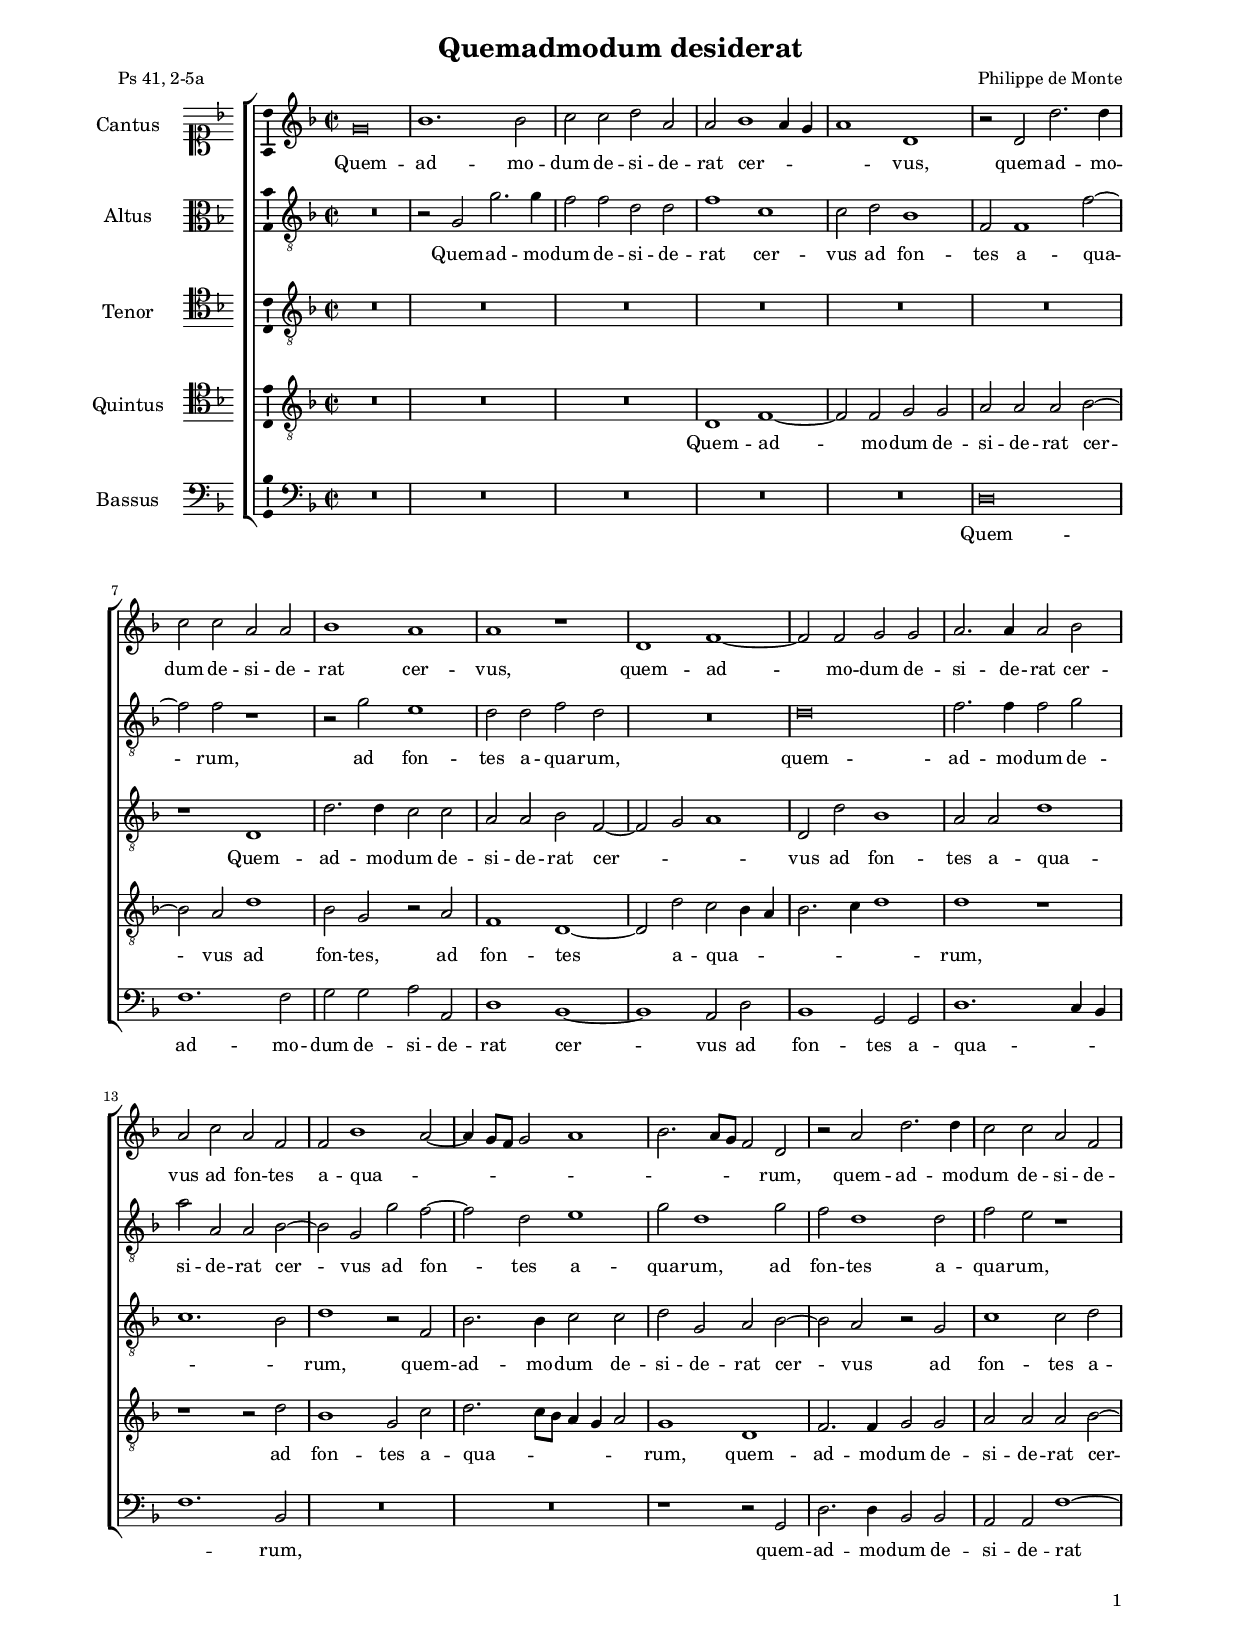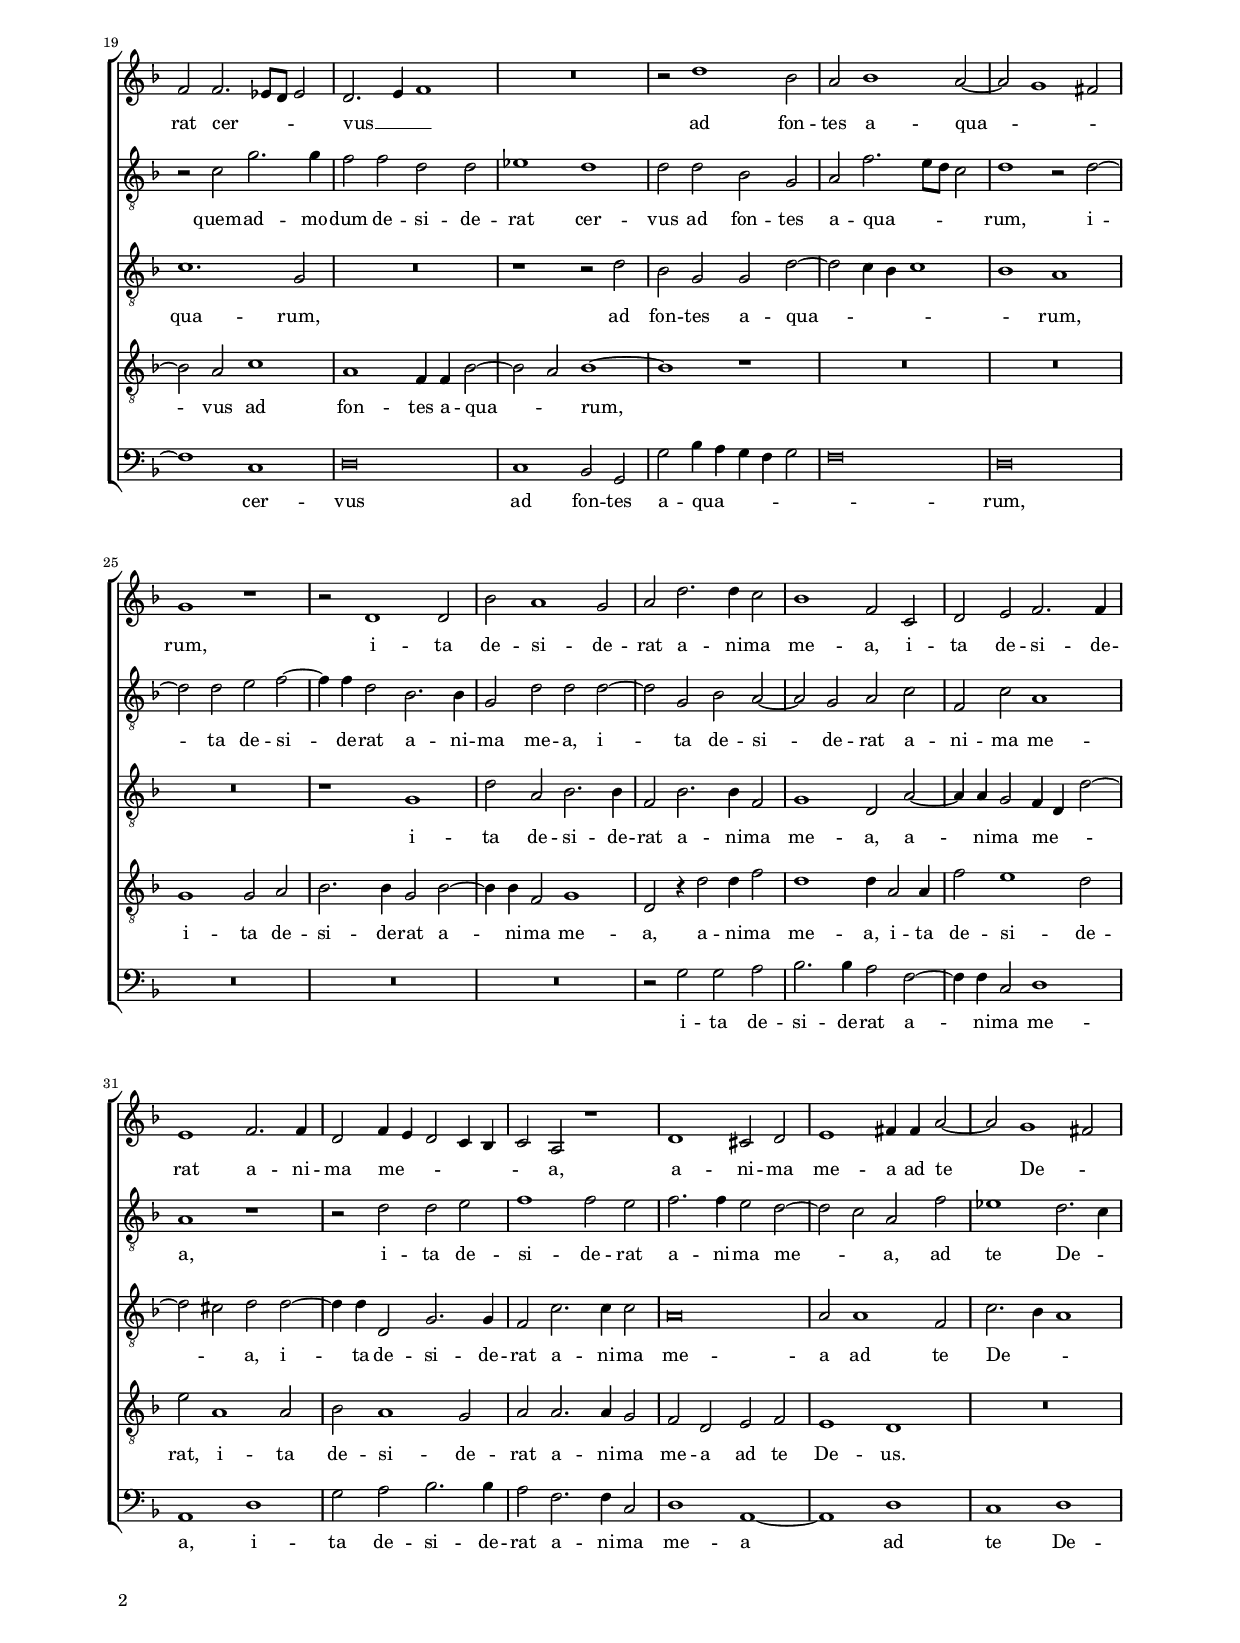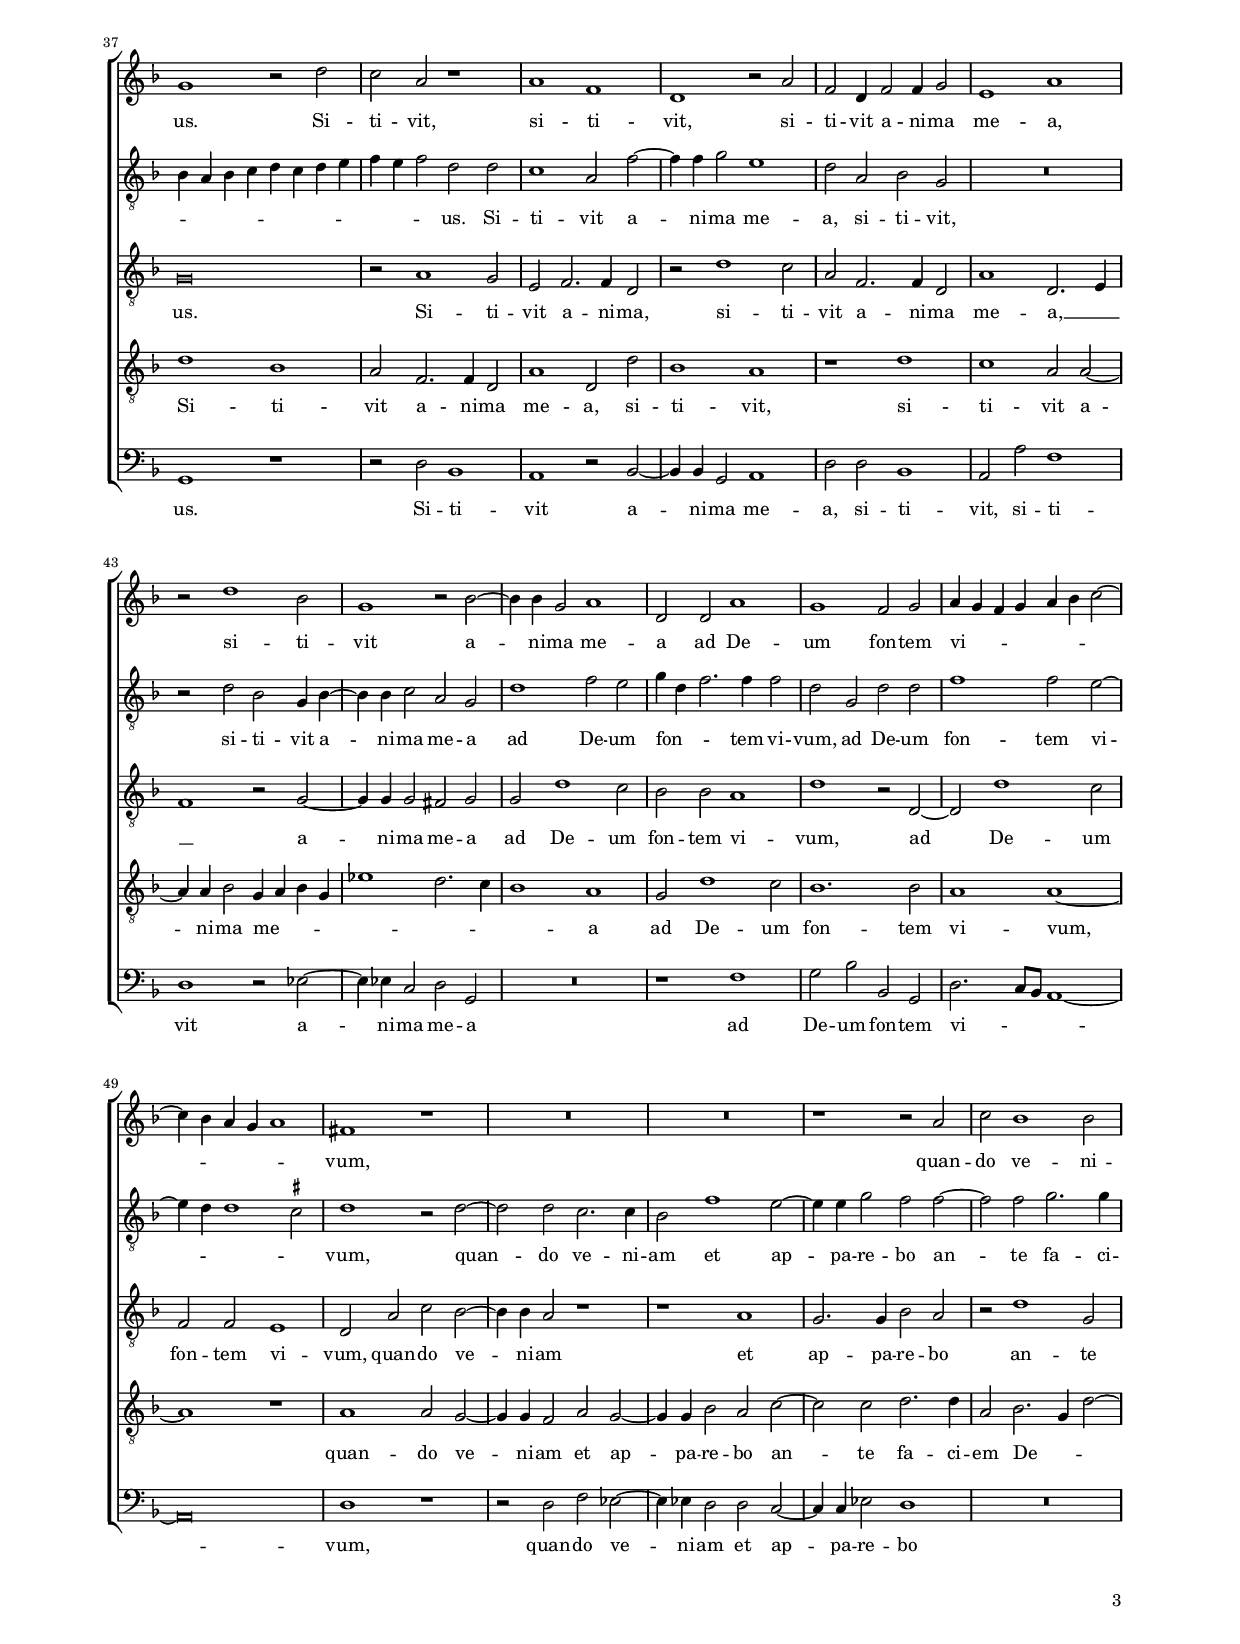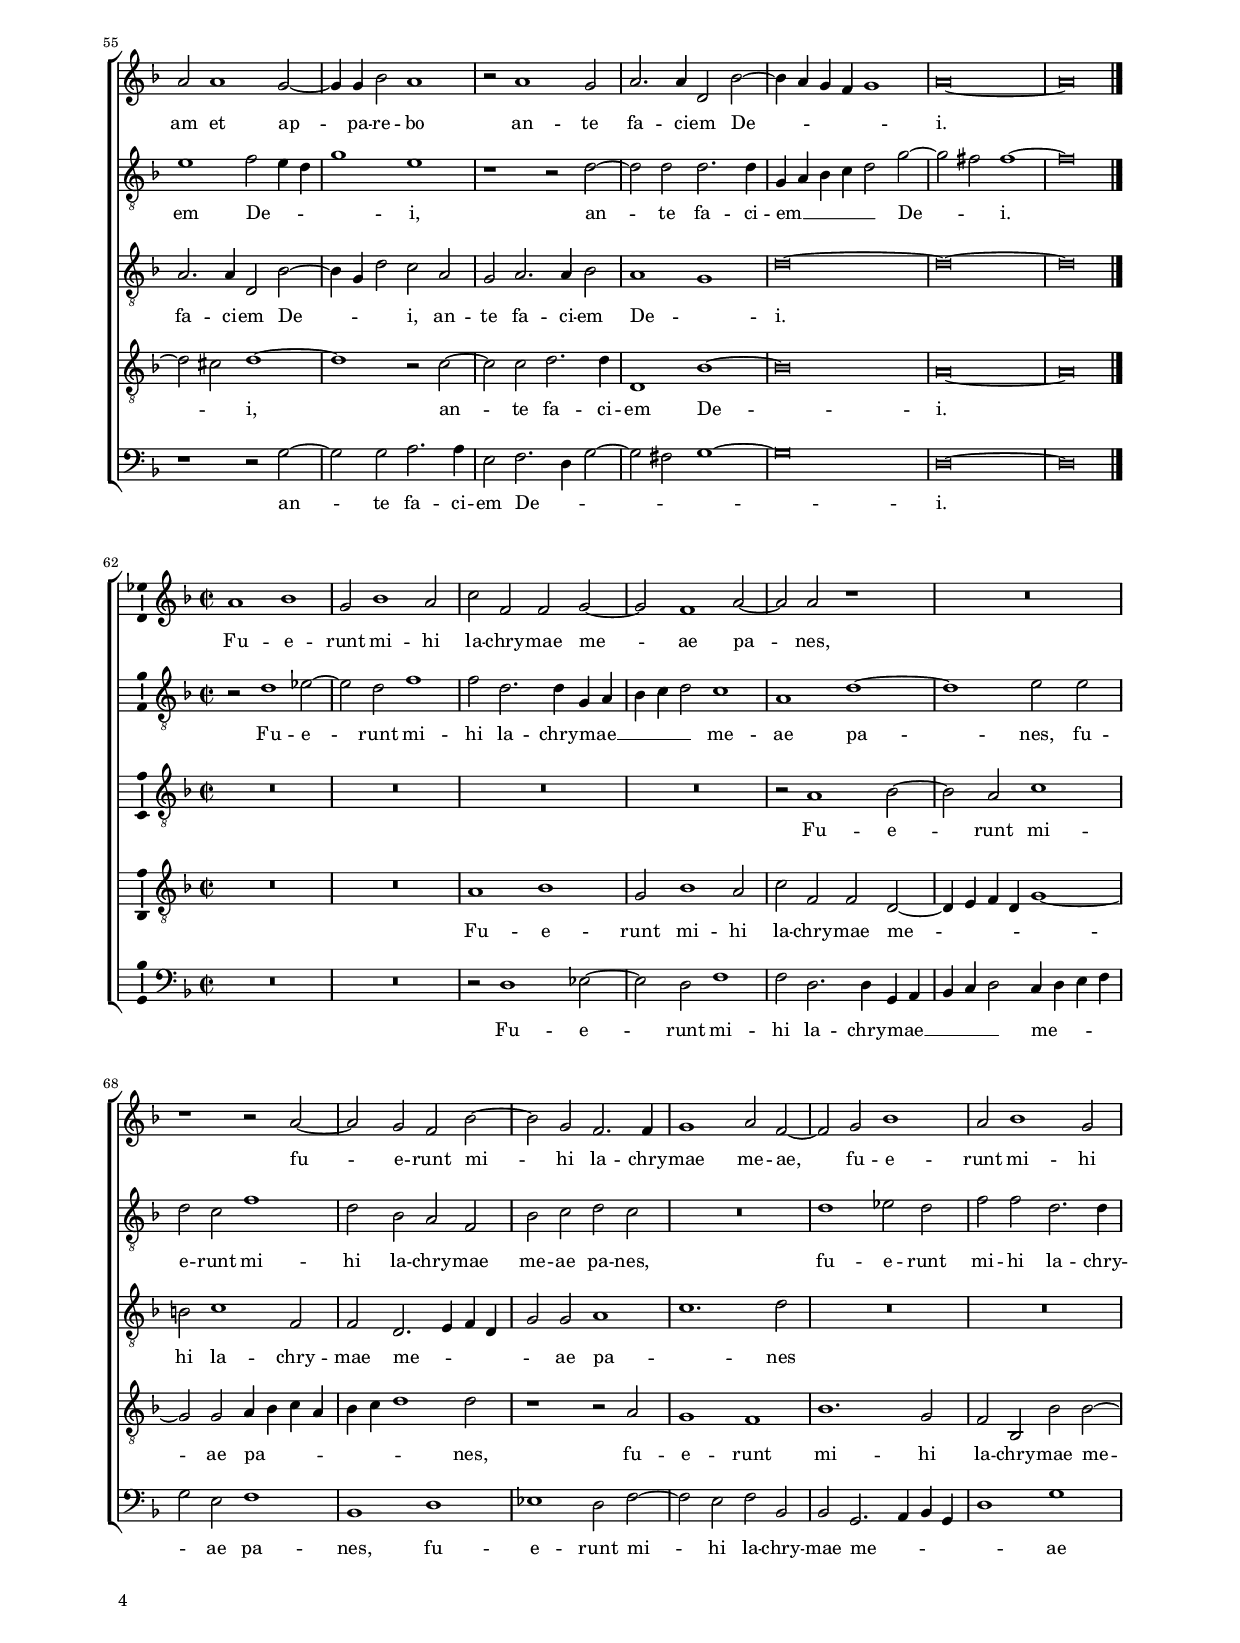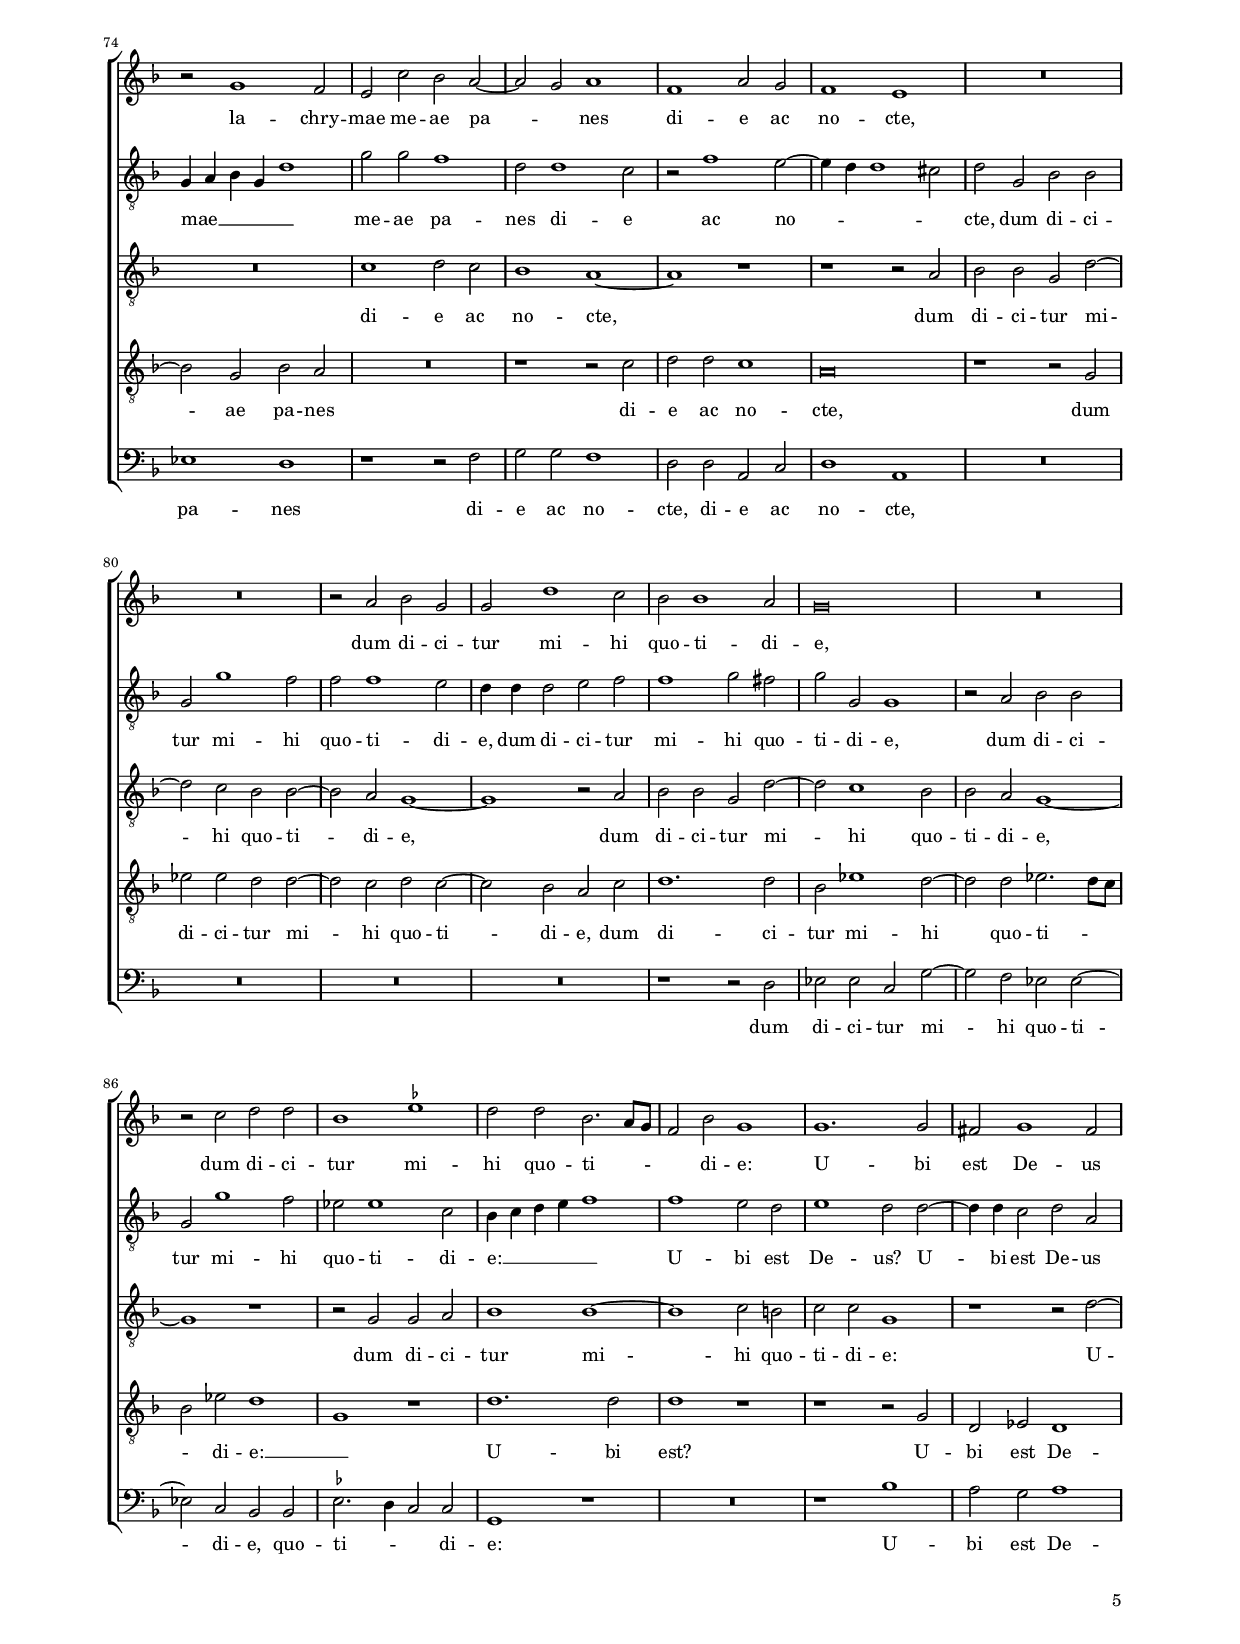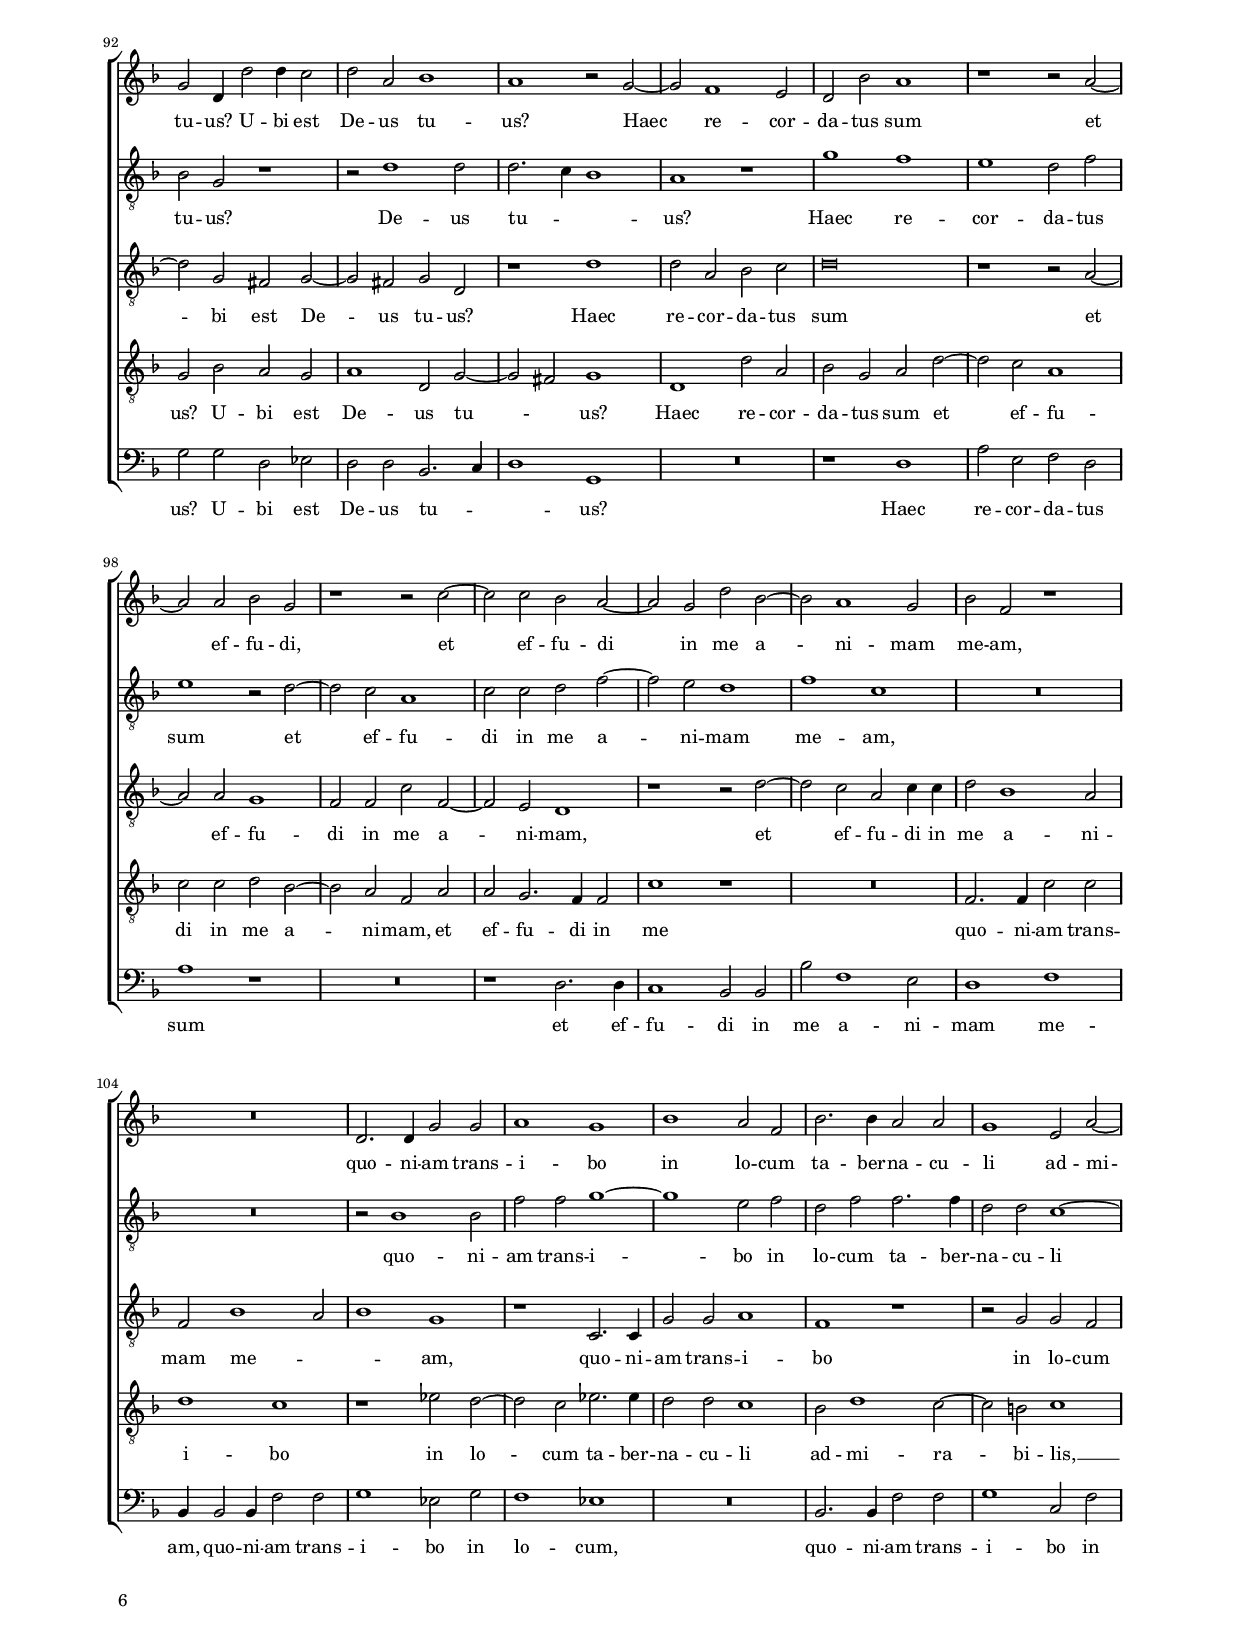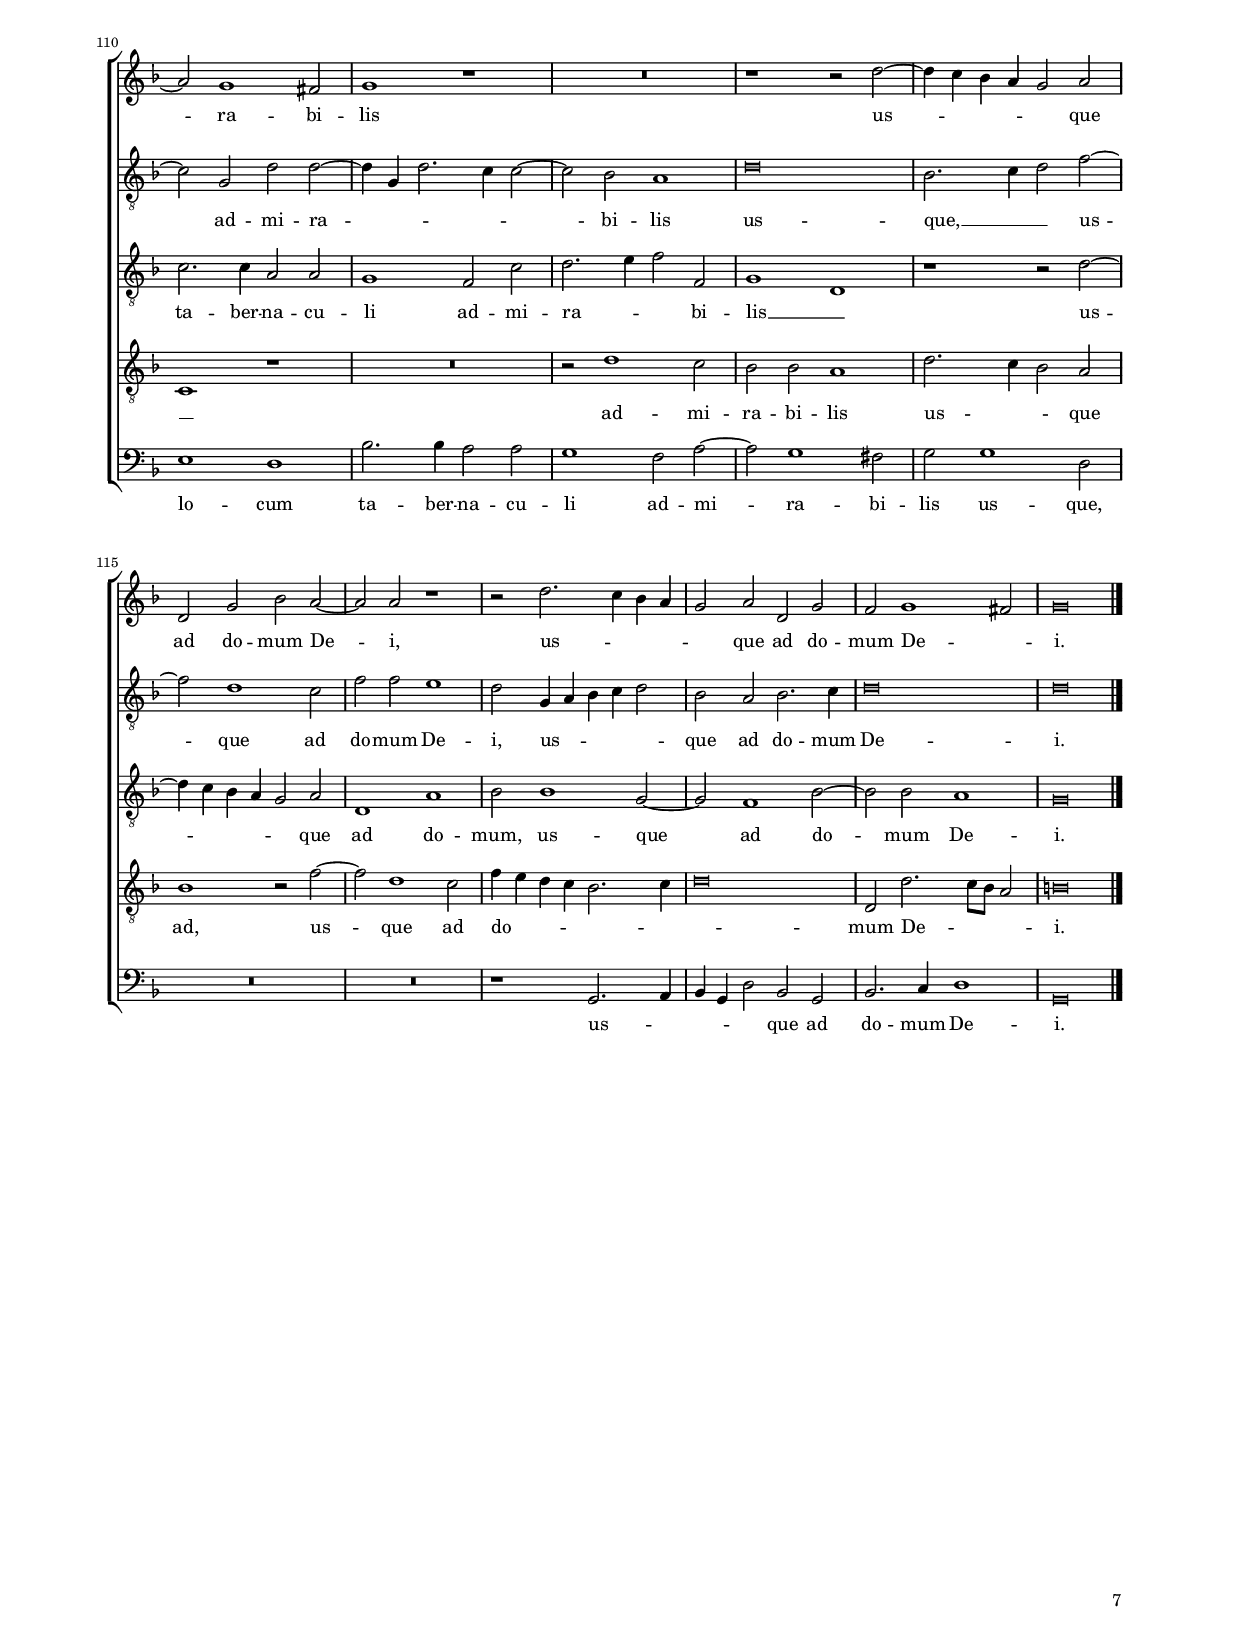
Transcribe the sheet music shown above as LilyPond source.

\header
{
	title="Quemadmodum desiderat"
	composer="Philippe de Monte"
	poet="Ps 41, 2-5a"
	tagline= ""
}

\version "2.24.2"
\include "deutsch.ly"
#(set-global-staff-size 15)
% #(set-default-paper-size "letter")
#(ly:set-option 'point-and-click #f)

	
	ficta = { \once \set suggestAccidentals = ##t }
	
	forget = #(define-music-function (music) (ly:music?) #{
		\accidentalStyle forget
		$music
		\accidentalStyle default
		#})
	


\paper
	{
	top-margin = 1.8 \cm
	bottom-margin = 1.2 \cm
	left-margin = 2 \cm
	right-margin = 2 \cm
	ragged-bottom = ##f
	ragged-last-bottom = ##t
	print-page-number = ##f
	score-system-spacing = #'((basic-distance . 16) (minimum-distance . 14) (padding . 5) (strechability . 150))
	system-system-spacing = #'((basic-distance . 16) (minimum-distance . 14) (padding . 5) (strechability . 150))
	oddFooterMarkup=\markup   \fill-line { "" \fromproperty #'page:page-number-string }
	evenFooterMarkup=\markup  \fill-line { \fromproperty #'page:page-number-string "" }
	last-bottom-spacing = #'((basic-distance . 12) (minimum-distance . 7) (padding . 4))
%	systems-per-page = 3
%	min-systems-per-page = 3
	}

global = {
	\key f \major
	\time 2/2 \set Score.measureLength = #(ly:make-moment 2/1)
	\skip 1*2*61 \bar "|."
	
	}
	

incipitcantus = \markup { \score {
	{
	\set Staff.instrumentName = \markup { \fontsize #1 "Cantus" }
	\key f \major
	\clef soprano
	s4 \bar ""
	}
	\layout  {
	raggedright = ##t
	indent = 1.8 \cm
	line-width = 2.5 \cm
	\context { \Staff \remove Time_signature_engraver }
	\override Staff.Clef.Y-extent = #'(0 . 0)
	}} \hspace #1 }
	  
	  
incipitaltus = \markup { \score {
	{
	\set Staff.instrumentName = \markup { \fontsize #1 "Altus" }
	\key f \major
	\clef alto
	s4 \bar ""
	}
	\layout  {
	raggedright = ##t
	indent = 1.8 \cm
	line-width = 2.5 \cm
	\context { \Staff \remove Time_signature_engraver }
	\override Staff.Clef.Y-extent = #'(0 . 0)
	}} \hspace #1 }


incipittenor = \markup { \score {
	{
	\set Staff.instrumentName = \markup { \fontsize #1 "Tenor" }
	\key f \major
	\clef tenor
	s4 \bar ""
	}
	\layout  {
	raggedright = ##t
	indent = 1.8 \cm
	line-width = 2.5 \cm
	\context { \Staff \remove Time_signature_engraver }
	\override Staff.Clef.Y-extent = #'(0 . 0)
	}} \hspace #1 }
	  
	  
incipitquintus = \markup { \score {
	{
	\set Staff.instrumentName = \markup { \fontsize #1 "Quintus" }
	\key f \major
	\clef tenor
	s4 \bar ""
	}
	\layout  {
	raggedright = ##t
	indent = 1.8 \cm
	line-width = 2.5 \cm
	\context { \Staff \remove Time_signature_engraver }
	\override Staff.Clef.Y-extent = #'(0 . 0)
	}} \hspace #1 }
	  
	  
incipitbassus = \markup { \score {
	{
	\set Staff.instrumentName = \markup { \fontsize #1 "Bassus" }
	\key f \major
	\clef bass
	s4 \bar ""
	}
	\layout  {
	raggedright = ##t
	indent = 1.8 \cm
	line-width = 2.5 \cm
	\context { \Staff \remove Time_signature_engraver }
	\override Staff.Clef.Y-extent = #'(0 . 0)
	}} \hspace #1 }


cantus =  \relative c''
	{
	g\breve
	b1. b2
	c2 c d a
	a2 b1 a4 g
%5
	a1 d, |
	r2 d d'2. d4
	c2 c a a
	b1 a
	a1 r
%10
	d,1 f~ |
	f2 f g g
	a2. a4 a2 b
	a2 c a f
	f2 b1 a2~
%15
	a4 g8 f g2 a1 |
	b2. a8 g f2 d
	r2 a' d2. d4
	c2 c a f
	f2 f2. es8 d es2
%20
	d2. e4 f1 |
	R\breve
	r2 d'1 b2
	a2 b1 a2~
	a2 g1 fis2
%25
	g1 r |
	r2 d1 d2
	b'2 a1 g2
	a2 d2. d4 c2
	b1 f2 c
%30
	d2 e f2. f4 |
	e1 f2. f4
	d2 f4 e d2 c4 b
	c2 a r1
	d1 cis2 d
%35
	e1 fis4 fis a2~ |
	a2 g1 fis2
	g1 r2 d'
	c2 a r1
	a1 f
%40
	d1 r2 a' |
	f2 d4 f2 f4 g2
	e1 a
	r2 d1 b2
	g1 r2 b~
%45
	b4 b g2 a1 |
	d,2 d a'1
	g1 f2 g
	a4 g f g a b c2~
	c4 b a g a1
%50
	fis1 r |
	R\breve
	R\breve
	r1 r2 a
	c2 b1 b2
%55
	a2 a1 g2~ |
	g4 g b2 a1
	r2 a1 g2
	a2. a4 d,2 b'~
	b4 a g f g1
%60
	a\breve~
	a\breve |
	}


altus =  \relative c'
	{
	R\breve
	r2 g g'2. g4
	f2 f d d
	f1 c
%5
	c2 d b1 |
	f2 f1 f'2~
	f2 f r1
	r2 g e1
	d2 d f d
%10
	R\breve |
	d\breve
	f2. f4 f2 g
	a2 a, a b~
	b2 g g' f~
%15
	f2 d e1 |
	g2 d1 g2
	f2 d1 d2
	f2 e r1
	r2 c g'2. g4
%20
	f2 f d d |
	es1 d
	d2 d b g
	a2 f'2. e8 d c2
	d1 r2 d~
%25
	d2 d e f~ |
	f4 f d2 b2. b4
	g2 d' d d~
	d2 g, b a~
	a2 g a c
%30
	f,2 c' a1 |
	a1 r
	r2 d d e
	f1 f2 e
	f2. f4 e2 d~
%35
	d2 c a f' |
	es1 d2. c4
	b4 a b c d c d e
	f4 e f2 d d
	c1 a2 f'~
%40
	f4 f g2 e1 |
	d2 a b g
	R\breve
	r2 d' b g4 b~
	b4 b c2 a g
%45
	d'1 f2 e |
	g4 d f2. f4 f2
	d2 g, d' d
	f1 f2 e~
	e4 d d1 \ficta cis2
%50
	d1 r2 d~ |
	d2 d c2. c4
	b2 f'1 e2~
	e4 e g2 f f~
	f2 f g2. g4
%55
	e1 f2 e4 d |
	g1 e
	r1 r2 d~
	d2 d d2. d4
	g,4 a b c d2 g~
%60
	g2 fis fis1~ |
	fis\breve |
	}


tenor =  \relative c'
	{
	R\breve
	R\breve
	R\breve
	R\breve
%5
	R\breve |
	R\breve
	r1 d,
	d'2. d4 c2 c
	a2 a b f~
%10
	f2 g a1 |
	d,2 d' b1
	a2 a d1
	c1. b2
	d1 r2 f,
%15
	b2. b4 c2 c |
	d2 g, a b~
	b2 a r g
	c1 c2 d
	c1. g2
%20
	R\breve |
	r1 r2 d'
	b2 g g d'~
	d2 c4 b c1
	b1 a
%25
	R\breve |
	r1 g
	d'2 a b2. b4
	f2 b2. b4 f2
	g1 d2 a'~
%30
	a4 a g2 f4 d d'2~ |
	d2 cis d d~
	d4 d d,2 g2. g4
	f2 c'2. c4 c2
	a\breve
%35
	a2 a1 f2 |
	c'2. b4 a1
	g\breve
	r2 a1 g2
	e2 f2. f4 d2
%40
	r2 d'1 c2 |
	a2 f2. f4 d2
	a'1 d,2. e4
	f1 r2 g~
	g4 g g2 fis g
%45
	g2 d'1 c2 |
	b2 b a1
	d1 r2 d,~
	d2 d'1 c2
	f,2 f e1
%50
	d2 a' c b~ |
	b4 b a2 r1
	r1 a
	g2. g4 b2 a
	r2 d1 g,2
%55
	a2. a4 d,2 b'~ |
	b4 g d'2 c a
	g2 a2. a4 b2
	a1 g
	d'\breve~
%60
	d\breve~ |
	d\breve |
	}


quintus  =  \relative c'
	{
	R\breve
	R\breve
	R\breve
	d,1 f~
%5
	f2 f g g |
	a2 a a b~
	b2 a d1
	b2 g r a
	f1 d~
%10
	d2 d' c b4 a |
	b2. c4 d1
	d1 r
	r1 r2 d
	b1 g2 c
%15
	d2. c8 b a4 g a2 |
	g1 d
	f2. f4 g2 g
	a2 a a b~
	b2 a c1
%20
	a1 f4 f b2~ |
	b2 a b1~
	b1 r
	R\breve
	R\breve
%25
	g1 g2 a |
	b2. b4 g2 b~
	b4 b f2 g1
	d2 r4 d'2 d4 f2
	d1 d4 a2 a4
%30
	f'2 e1 d2 |
	e2 a,1 a2
	b2 a1 g2
	a2 a2. a4 g2
	f2 d e f
%35
	e1 d |
	R\breve
	d'1 b
	a2 f2. f4 d2
	a'1 d,2 d'
%40
	b1 a |
	r1 d
	c1 a2 a~
	a4 a b2 g4 a b g
	es'1 d2. c4
%45
	b1 a |
	g2 d'1 c2
	b1. b2
	a1 a~
	a1 r
%50
	a1 a2 g~ |
	g4 g f2 a g~
	g4 g b2 a c~
	c2 c d2. d4
	a2 b2. g4 d'2~
%55
	d2 cis d1~ |
	d1 r2 c~
	c2 c d2. d4
	d,1 b'~
	b\breve
%60
	a\breve~ |
	a\breve |
	}


bassus  =  \relative c
	{
	R\breve
	R\breve
	R\breve
	R\breve
%5
	R\breve |
	d\breve
	f1. f2
	g2 g a a,
	d1 b~
%10
	b1 a2 d |
	b1 g2 g
	d'1. c4 b
	f'1. b,2
	R\breve
%15
	R\breve |
	r1 r2 g
	d'2. d4 b2 b
	a2 a f'1~
	f1 c
%20
	d\breve |
	c1 b2 g
	g'2 b4 a g f g2
	f\breve
	d\breve
%25
	R\breve |
	R\breve
	R\breve
	r2 g g a
	b2. b4 a2 f~
%30
	f4 f c2 d1 |
	a1 d
	g2 a b2. b4
	a2 f2. f4 c2
	d1 a~
%35
	a1 d |
	c1 d
	g,1 r
	r2 d' b1
	a1 r2 b~
%40
	b4 b g2 a1 |
	d2 d b1
	a2 a' f1
	d1 r2 es~
	es4 es c2 d g,
%45
	R\breve |
	r1 f'
	g2 b b, g
	d'2. c8 b a1~
	a\breve
%50
	d1 r |
	r2 d f es~
	es4 es d2 d c~
	c4 c es2 d1
	R\breve
%55
	r1 r2 g~ |
	g2 g a2. a4
	e2 f2. d4 g2~
	g2 fis g1~
	g\breve
%60
	d\breve~
	d\breve |
	}


lyricscantus = \lyricmode {
	Quem -- ad -- mo -- dum de -- si -- de -- rat cer -- _ _ _ vus,
	quem -- ad -- mo -- dum de -- si -- de -- rat cer -- vus,
	quem -- ad -- mo -- dum de -- si -- de -- rat cer -- vus
	ad fon -- tes a -- qua -- _ _ _ _ _ _ _ _ _ rum,
	quem -- ad -- mo -- dum de -- si -- de -- rat cer -- _ _ _ vus __ _ _
	ad fon -- tes a -- qua -- _ _ rum,
	i -- ta de -- si -- de -- rat a -- ni -- ma me -- a,
	i -- ta de -- si -- de -- rat a -- ni -- ma me -- _ _ _ _ _ a,
	a -- ni -- ma me -- a
	ad te De -- _ us.
	Si -- ti -- vit,
	si -- ti -- vit,
	si -- ti -- vit a -- ni -- ma me -- a,
	si -- ti -- vit a -- ni -- ma me -- a
	ad De -- um fon -- tem vi -- _ _ _ _ _ _ _ _ _ _ vum,
	quan -- do ve -- ni -- am et ap -- pa -- re -- bo an -- te fa -- ci -- em De -- _ _ _ _ i.
	}


lyricsaltus = \lyricmode {
	Quem -- ad -- mo -- dum de -- si -- de -- rat cer -- vus ad fon -- tes a -- qua -- rum,
	ad fon -- tes a -- qua -- rum,
	quem -- ad -- mo -- dum de -- si -- de -- rat cer -- vus ad fon -- tes a -- qua -- rum,
	ad fon -- tes a -- qua -- rum,
	quem -- ad -- mo -- dum de -- si -- de -- rat cer -- vus ad fon -- tes a -- qua -- _ _ _ rum,
	i -- ta de -- si -- de -- rat a -- ni -- ma me -- a,
	i -- ta de -- si -- de -- rat a -- ni -- ma me -- a,
	i -- ta de -- si -- de -- rat a -- ni -- ma me -- _ a,
	ad te De -- _ _ _ _ _ _ _ _ _ _ _ _ us.
	Si -- ti -- vit a -- ni -- ma me -- a,
	si -- ti -- vit,
	si -- ti -- vit a -- ni -- ma me -- a
	ad De -- um fon -- _ _ tem vi -- vum,
	ad De -- um fon -- tem vi -- _ _ _ vum,
	quan -- do ve -- ni -- am et ap -- pa -- re -- bo an -- te fa -- ci -- em De -- _ _ _ i,
	an -- te fa -- ci -- em __ _ _ _ _ De -- _ i.
	}


lyricstenor = \lyricmode {
	Quem -- ad -- mo -- dum de -- si -- de -- rat cer -- _ _ vus ad fon -- tes a -- qua -- _ _ rum,
	quem -- ad -- mo -- dum de -- si -- de -- rat cer -- vus ad fon -- tes a -- qua -- rum,
	ad fon -- tes a -- qua -- _ _ _ _ rum,
	i -- ta de -- si -- de -- rat a -- ni -- ma me -- a,
	a -- ni -- ma me -- _ _ _ a,
	i -- ta de -- si -- de -- rat a -- ni -- ma me -- a
	ad te De -- _ _ us.
	Si -- ti -- vit a -- ni -- ma,
	si -- ti -- vit a -- ni -- ma me -- a, __ _ _ 
	a -- ni -- ma me -- a
	ad De -- um fon -- tem vi -- vum,
	ad De -- um fon -- tem vi -- vum,
	quan -- do ve -- ni -- am et ap -- pa -- re -- bo an -- te fa -- ci -- em De -- _ _ i,
	an -- te fa -- ci -- em De -- _ i.
	}


lyricsquintus = \lyricmode {
	Quem -- ad -- mo -- dum de -- si -- de -- rat cer -- vus ad fon -- tes,
	ad fon -- tes a -- qua -- _ _ _ _ _ rum,
	ad fon -- tes a -- qua -- _ _ _ _ _ rum,
	quem -- ad -- mo -- dum de -- si -- de -- rat cer -- vus ad fon -- tes a -- qua -- _ rum,
	i -- ta de -- si -- de -- rat a -- ni -- ma me -- a,
	a -- ni -- ma me -- a,
	i -- ta de -- si -- de -- rat,
	i -- ta de -- si -- de -- rat
	a -- ni -- ma me -- a
	ad te De -- us.
	Si -- ti -- vit a -- ni -- ma me -- a,
	si -- ti -- vit,
	si -- ti -- vit a -- ni -- ma me -- _ _ _ _ _ _ _ a
	ad De -- um fon -- tem vi -- vum,
	quan -- do ve -- ni -- am et ap -- pa -- re -- bo an -- te fa -- ci -- em De -- _ _ _ i,
	an -- te fa -- ci -- em De -- i.
	}


lyricsbassus = \lyricmode {
	Quem -- ad -- mo -- dum de -- si -- de -- rat cer -- vus ad fon -- tes a -- qua -- _ _ _ rum,
	quem -- ad -- mo -- dum de -- si -- de -- rat cer -- vus ad fon -- tes a -- qua -- _ _ _ _ _ rum,
	i -- ta de -- si -- de -- rat a -- ni -- ma me -- a,
	i -- ta de -- si -- de -- rat a -- ni -- ma me -- a
	ad te De -- us.
	Si -- ti -- vit a -- ni -- ma me -- a,
	si -- ti -- vit,
	si -- ti -- vit a -- ni -- ma me -- a
	ad De -- um fon -- tem vi -- _ _ _ vum,
	quan -- do ve -- ni -- am et ap -- pa -- re -- bo an -- te fa -- ci -- em De -- _ _ _ _ i.
	}


\score
{  
	\transpose c c {
	\new ChoirStaff \with { \override StaffGrouper.staff-staff-spacing.basic-distance = #12 }
	<<

	\new Staff << \global
	\new Voice="v1" {
		\set Staff.instrumentName=\incipitcantus
		\set Staff.midiInstrument = "reed organ"
		\clef violin
		\cantus }
	\new Lyrics \lyricsto "v1" {\lyricscantus }
	>>


	\new Staff << \global
	\new Voice="v2" {
		\set Staff.instrumentName=\incipitaltus
		\set Staff.midiInstrument = "reed organ"
		\clef "G_8" % violin
		\altus}
	\new Lyrics \lyricsto "v2" {\lyricsaltus }
	>>


	\new Staff << \global
	\new Voice="v3" {
		\set Staff.instrumentName=\incipittenor
		\set Staff.midiInstrument = "reed organ"
		\clef "G_8"
		\tenor }
	\new Lyrics \lyricsto "v3" {\lyricstenor }
	>>


	\new Staff << \global
	\new Voice="v5" {
		\set Staff.instrumentName=\incipitquintus
		\set Staff.midiInstrument = "reed organ"
		\clef "G_8"
		\quintus}
	\new Lyrics \lyricsto "v5" {\lyricsquintus }
	>>


	\new Staff << \global
	\new Voice="v4" {
		\set Staff.instrumentName=\incipitbassus
		\set Staff.midiInstrument = "reed organ"
		\clef bass
		\bassus }
	\new Lyrics \lyricsto "v4" {\lyricsbassus}
	>>

	>>
	} % transpose

	\layout
	{
	indent = 2.3 \cm
	\context { \Lyrics \override VerticalAxisGroup.nonstaff-relatedstaff-spacing.padding = #1.4 }
%	\context { \Lyrics \override LyricText.font-size = #1 }
	\context { \Staff \consists Ambitus_engraver }
	\context { \Score \override BarNumber.padding = #2 }
	\context { \Voice \override NoteHead.style = #'baroque }
	}


\midi
	{
	\tempo 2 = 90
	}

}

%%%%%%%%%%%%%%%%%%%%  SECUNDA PARS %%%%%%%%%%%%%%%%%%%%


global = {
	\key f \major
	\time 2/2 \set Score.measureLength = #(ly:make-moment 2/1)
	\set Score.currentBarNumber = #62
	\skip 1*2*59 \bar "|."
	}


cantus =  \relative c''
	{
	a1 b
	g2 b1 a2
	c2 f, f g~
	g2 f1 a2~
%5
	a2 a r1 |
	R\breve
	r1 r2 a~
	a2 g f b~
	b2 g f2. f4
%10
	g1 a2 f~ |
	f2 g b1
	a2 b1 g2
	r2 g1 f2
	e2 c' b a~
%15
	a2 g a1 |
	f1 a2 g
	f1 e
	R\breve
	R\breve
%20
	r2 a b g |
	g2 d'1 c2
	b2 b1 a2
	g\breve
	R\breve
%25
	r2 c d d |
	b1 \ficta es
	d2 d b2. a8 g
	f2 b g1
	g1. g2
%30
	fis2 g1 fis2 |
	g2 d4 d'2 d4 c2
	d2 a b1
	a1 r2 g~
	g2 f1 e2
%35
	d2 b' a1 |
	r1 r2 a~
	a2 a b g
	r1 r2 c~
	c2 c b a~
%40
	a2 g d' b~ |
	b2 a1 g2
	b2 f r1
	R\breve
	d2. d4 g2 g
%45
	a1 g |
	b1 a2 f
	b2. b4 a2 a
	g1 e2 a~
	a2 g1 fis2
%50
	g1 r |
	R\breve
	r1 r2 d'~
	d4 c b a g2 a
	d,2 g b a~
%55
	a2 a r1 |
	r2 d2. c4 b a
	g2 a d, g
	f2 g1 fis2
	g\breve |
	}


altus =  \relative c'
	{
	r2 d1 es2~
	es2 d f1
	f2 d2. d4 g, a
	b4 c d2 c1
%5
	a1 d~ |
	d1 e2 e
	d2 c f1
	d2 b a f
	b2 c d c
%10
	R\breve |
	d1 es2 d
	f2 f d2. d4
	g,4 a b g d'1
	g2 g f1
%15
	d2 d1 c2 |
	r2 f1 e2~
	e4 d d1 cis2
	d2 g, b b
	g2 g'1 f2
%20
	f2 f1 e2 |
	d4 d d2 e2 f
	f1 g2 fis
	g2 g, g1
	r2 a b b
%25
	g2 g'1 f2 |
	es2 es1 c2
	b4 c d e f1
	f1 e2 d
	e1 d2 d~
%30
	d4 d c2 d a |
	b2 g r1
	r2 d'1 d2
	d2. c4 b1
	a1 r
%35
	g'1 f |
	e1 d2 f
	e1 r2 d~ 
	d2 c a1
	c2 c d f~
%40
	f2 e d1 |
	f1 c
	R\breve
	R\breve
	r2 b1 b2
%45
	f'2 f g1~ |
	g1 e2 f
	d2 f f2. f4
	d2 d c1~
	c2 g d' d~
%50
	d4 g, d'2. c4 c2~ |
	c2 b a1
	d\breve
	b2. c4 d2 f~
	f2 d1 c2
%55
	f2 f e1 |
	d2 g,4 a b c d2
	b2 a b2. c4
	d\breve
	d\breve |
	}


tenor =  \relative c'
	{
	R\breve
	R\breve
	R\breve
	R\breve
%5
	r2 a1 b2~ |
	b2 a c1
	h2 c1 f,2
	f2 d2. e4 f d
	g2 g a1
%10
	c1. d2 |
	R\breve
	R\breve
	R\breve
	c1 d2 c
%15
	b1 a~ |
	a1 r
	r1 r2 a
	b2 b g d'~
	d2 c b b~
%20
	b2 a g1~ |
	g1 r2 a
	b2 b g d'~
	d2 c1 b2
	b2 a g1~
%25
	g1 r |
	r2 g g a
	b1 b~
	b1 c2 h
	c2 c g1
%30
	r1 r2 d'~ |
	d2 g, fis2 g~
	g2 fis g d
	r1 d'
	d2 a b c
%35
	d\breve |
	r1 r2 a~
	a2 a g1
	f2 f c' f,~
	f2 e d1
%40
	r1 r2 d'~ |
	d2 c a c4 c
	d2 b1 a2
	f2 b1 a2
	b1 g
%45
	r1 c,2. c4 |
	g'2 g a1
	f1 r
	r2 g g f
	c'2. c4 a2 a
%50
	g1 f2 c' |
	d2. e4 f2 f,
	g1 d
	r1 r2 d'~
	d4 c b a g2 a
%55
	d,1 a' |
	b2 b1 g2~
	g2 f1 b2~
	b2 b a1
	g\breve |
	}


quintus  =  \relative c'
	{
	R\breve
	R\breve
	a1 b
	g2 b1 a2
%5
	c2 f, f d~ |
	d4 e f d g1~
	g2 g a4 b c a
	b4 c d1 d2
	r1 r2 a
%10
	g1 f |
	b1. g2
	f2 b, b' b~
	b2 g b a
	R\breve
%15
	r1 r2 c |
	d2 d c1
	a\breve
	r1 r2 g
	es'2 es d d~
%20
	d2 c d c~ |
	c2 b a c
	d1. d2
	b2 es1 d2~
	d2 d es2. d8 c
%25
	b2 es d1 |
	g,1 r
	d'1. d2
	d1 r
	r1 r2 g,
%30
	d2 es d1 |
	g2 b a g
	a1 d,2 g~
	g2 fis g1
	d1 d'2 a
%35
	b2 g a d~ |
	d2 c a1
	c2 c d b~
	b2 a f a
	a2 g2. f4 f2
%40
	c'1 r |
	R\breve
	f,2. f4 c'2 c
	d1 c
	r1 es2 d~
%45
	d2 c es2. es4 |
	d2 d c1
	b2 d1 c2~
	c2 h c1
	c,1 r
%50
	R\breve |
	r2 d'1 c2
	b2 b a1
	d2. c4 b2 a
	b1 r2 f'~
%55
	f2 d1 c2 |
	f4 e d c b2. c4
	d\breve
	d,2 d'2. c8 b a2
	h\breve |
	}


bassus  =  \relative c
	{
	R\breve
	R\breve
	r2 d1 es2~
	es2 d f1
%5
	f2 d2. d4 g,4 a |
	b4 c d2 c4 d e f
	g2 e f1
	b,1 d
	es1 d2 f~
%10
	f2 e f b, |
	b2 g2. a4 b g
	d'1 g
	es1 d
	r1 r2 f
%15
	g2 g f1 |
	d2 d a c
	d1 a
	R\breve
	R\breve
%20
	R\breve |
	R\breve
	r1 r2 d
	es2 es c g'~
	g2 f es es~
%25
	es2 c b b |
	\ficta es2. d4 c2 c
	g1 r
	R\breve
	r1 b'
%30
	a2 g a1 |
	g2 g d es
	d2 d b2. c4
	d1 g,
	R\breve
%35
	r1 d' |
	a'2 e f d
	a'1 r
	R\breve
	r1 d,2. d4
%40
	c1 b2 b |
	b'2 f1 e2
	d1 f
	b,4 b2 b4 f'2 f
	g1 es2 g
%45
	f1 es |
	R\breve
	b2. b4 f'2 f
	g1 c,2 f
	e1 d
%50
	b'2. b4 a2 a |
	g1 f2 a~
	a2 g1 fis2
	g2 g1 d2
	R\breve
%55
	R\breve |
	r1 g,2. a4
	b4 g d'2 b g
	b2. c4 d1
	g,\breve |
	}


lyricscantus = \lyricmode {
	Fu -- e -- runt mi -- hi la -- chry -- mae me -- ae pa -- nes,
	fu -- e -- runt mi -- hi la -- chry -- mae me -- ae,
	fu -- e -- runt mi -- hi la -- chry -- mae me -- ae pa -- _ nes
	di -- e ac no -- cte,
	dum di -- ci -- tur mi -- hi quo -- ti -- di -- e,
	dum di -- ci -- tur mi -- hi quo -- ti -- _ _ _ di -- e:
	U -- bi est De -- us tu -- us?
	U -- bi est De -- us tu -- us?
	Haec re -- cor -- da -- tus sum
	et ef -- fu -- di,
	et ef -- fu -- di
	in me a -- ni -- mam me -- am,
	quo -- ni -- am trans -- i -- bo
	in lo -- cum ta -- ber -- na -- cu -- li ad -- mi -- ra -- bi -- lis
	us -- _ _ _ _ que ad do -- mum De -- i,
	us -- _ _ _ _ que ad do -- mum De -- _ i.
	}


lyricsaltus = \lyricmode {
	Fu -- e -- runt mi -- hi la -- chry -- mae __ _ _ _ _ me -- ae pa -- nes,
	fu -- e -- runt mi -- hi la -- chry -- mae me -- ae pa -- nes,
	fu -- e -- runt mi -- hi la -- chry -- mae __ _ _ _ _ me -- ae pa -- nes
	di -- e ac no -- _ _ _ cte,
	dum di -- ci -- tur mi -- hi quo -- ti -- di -- e,
	dum di -- ci -- tur mi -- hi quo -- ti -- di -- e,
	dum di -- ci -- tur mi -- hi quo -- ti -- di -- e: __ _ _ _ _ 
	U -- bi est De -- us?
	U -- bi est De -- us tu -- us?
	De -- us tu -- _ _ us?
	Haec re -- cor -- da -- tus sum
	et ef -- fu -- di
	in me a -- ni -- mam me -- am,
	quo -- ni -- am trans -- i -- bo
	in lo -- cum ta -- ber -- na -- cu -- li ad -- mi -- ra -- _ _ _ _ bi -- lis
	us -- que, __ _ _ 
	us -- que ad do -- mum De -- i,
	us -- _ _ _ _ que ad do -- mum De -- i.
	}


lyricstenor = \lyricmode {
	Fu -- e -- runt mi -- hi la -- chry -- mae me -- _ _ _ _ ae pa -- _ nes
	di -- e ac no -- cte,
	dum di -- ci -- tur mi -- hi quo -- ti -- di -- e,
	dum di -- ci -- tur mi -- hi quo -- ti -- di -- e,
	dum di -- ci -- tur mi -- hi quo -- ti -- di -- e:
	U -- bi est De -- us tu -- us?
	Haec re -- cor -- da -- tus sum
	et ef -- fu -- di in me a -- ni -- mam,
	et ef -- fu -- di in me a -- ni -- mam me -- _ _ am,
	quo -- ni -- am trans -- i -- bo
	in lo -- cum ta -- ber -- na -- cu -- li ad -- mi -- ra -- _ _ bi -- lis __ _
	us -- _ _ _ _ que ad do -- mum,
	us -- que ad do -- mum De -- i.
	}


lyricsquintus = \lyricmode {
	Fu -- e -- runt mi -- hi la -- chry -- mae me -- _ _ _ _ ae pa -- _ _ _ _ _ _ nes,
	fu -- e -- runt mi -- hi la -- chry -- mae me -- ae pa -- nes
	di -- e ac no -- cte,
	dum di -- ci -- tur mi -- hi quo -- ti -- di -- e,
	dum di -- ci -- tur mi -- hi quo -- ti -- _ _ _ di -- e: __ _
	U -- bi est?
	U -- bi est De -- us?
	U -- bi est De -- us tu -- _ us?
	Haec re -- cor -- da -- tus sum
	et ef -- fu -- di in me a -- ni -- mam,
	et ef -- fu -- di in me
	quo -- ni -- am trans -- i -- bo
	in lo -- cum ta -- ber -- na -- cu -- li ad -- mi -- ra -- bi -- lis, __ _
	ad -- mi -- ra -- bi -- lis
	us -- _ _ que ad,
	us -- que ad do -- _ _ _ _ _ _ mum De -- _ _ _ i.
	}


lyricsbassus = \lyricmode {
	Fu -- e -- runt mi -- hi la -- chry -- mae __ _ _ _ _ me -- _ _ _ _ ae pa -- nes,
	fu -- e -- runt mi -- hi la -- chry -- mae me -- _ _ _ _ ae pa -- nes
	di -- e ac no -- cte,
	di -- e ac no -- cte,
	dum di -- ci -- tur mi -- hi quo -- ti -- di -- e,
	quo -- ti -- _ _ di -- e:
	U -- bi est De -- us?
	U -- bi est De -- us tu -- _ _ us?
	Haec re -- cor -- da -- tus sum
	et ef -- fu -- di in me a -- ni -- mam me -- am,
	quo -- ni -- am trans -- i -- bo in lo -- cum,
	quo -- ni -- am trans -- i -- bo in lo -- cum
	ta -- ber -- na -- cu -- li ad -- mi -- ra -- bi -- lis
	us -- que,
	us -- _ _ _ _ que ad do -- mum De -- i.
	}


\score
	{  
	\transpose c c {
	\new ChoirStaff \with { \override StaffGrouper.staff-staff-spacing.basic-distance = #12 }
	<<

	\new Staff <<\global
	\new Voice="v1" {
	  %\set Staff.instrumentName=Cantus
		\set Staff.midiInstrument = "reed organ"
		\clef violin
		\cantus }
	\new Lyrics \lyricsto "v1" {\lyricscantus }
	>>


	\new Staff << \global
	\new Voice="v2" {
	  %\set Staff.instrumentName=Altus
		\set Staff.midiInstrument = "reed organ"
		\clef "G_8" % violin
		\altus}
	\new Lyrics \lyricsto "v2" {\lyricsaltus }
	>>


	\new Staff <<\global
	\new Voice="v3" {
	  %\set Staff.instrumentName=Tenor
		\set Staff.midiInstrument = "reed organ"
		\clef "G_8"
		\tenor }
	\new Lyrics \lyricsto "v3" {\lyricstenor }
	>>


	\new Staff << \global
	\new Voice="v5" {
	  %\set Staff.instrumentName=Quintus
		\set Staff.midiInstrument = "reed organ"
		\clef "G_8"
		\quintus}
	\new Lyrics \lyricsto "v5" {\lyricsquintus }
	>>


	\new Staff <<\global
	\new Voice="v4" {
	  %\set Staff.instrumentName=Bassus
		\set Staff.midiInstrument = "reed organ"
		\clef bass
		\bassus }
	\new Lyrics \lyricsto "v4" {\lyricsbassus}
	>>
	
	>>
	} % transpose

	\layout
	{
	indent = 0 \cm
	\context { \Staff \override TimeSignature.break-visibility = #end-of-line-invisible }
	\context { \Lyrics \override VerticalAxisGroup.nonstaff-relatedstaff-spacing.padding = #1.4 }
%	\context { \Lyrics \override LyricText.font-size = #1 }
	\context { \Staff \consists Ambitus_engraver }
	\context { \Score \override BarNumber.padding = #2 }
	\context { \Voice \override NoteHead.style = #'baroque }
	}


\midi
	{
	\tempo 2 = 90
	}
	
}

% EOF
